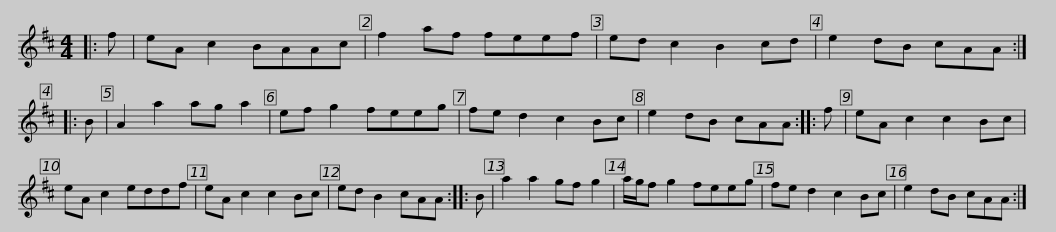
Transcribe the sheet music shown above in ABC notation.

X:1
L:1/8
M:4/4
I:linebreak $
K:D
V:1 treble
V:1
|: f | eA c2 BAAc | f2 af feef | ed c2 B2 cd | e2 dB cAA :: %5
 B | A2 a2 ag a2 |$ ef g2 feeg | fe d2 c2 Bc | e2 dB cAA :: %10
 f | eA c2 c2 Bc | eA c2 eddf | eA c2 c2 Bc |$ ed B2 cAA :: %15
 B | a2 a2 gf g2 | a/g/f g2 feeg | fe d2 c2 Bc | e2 dB cAA :| %20
